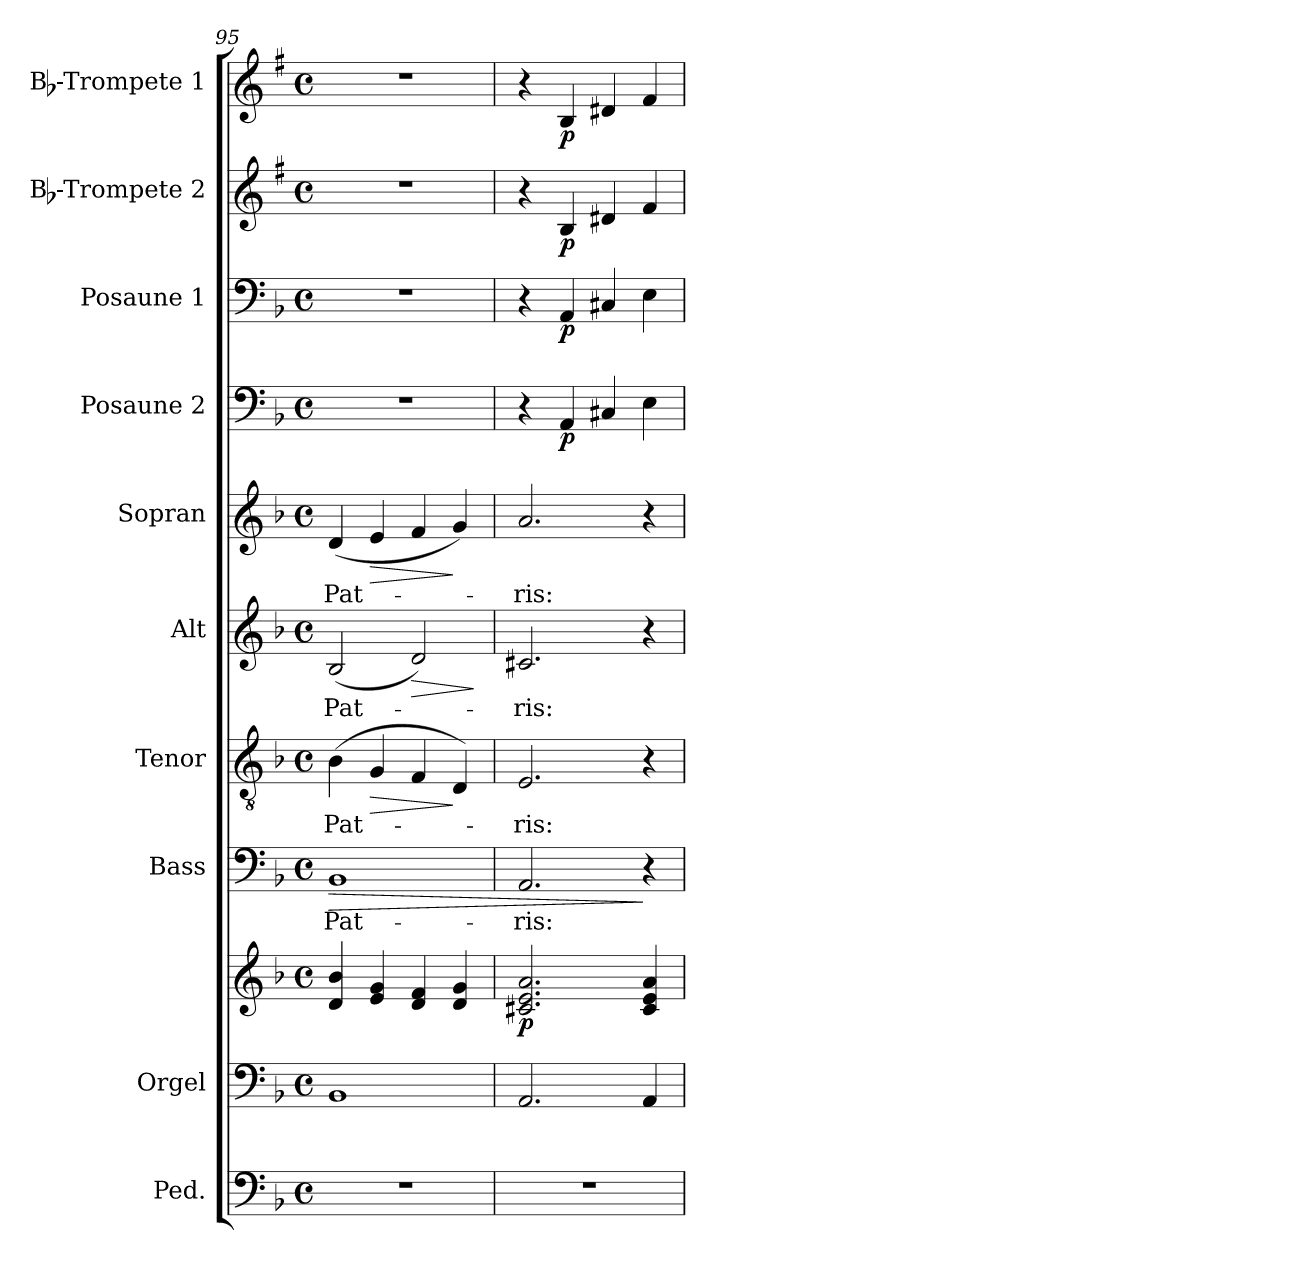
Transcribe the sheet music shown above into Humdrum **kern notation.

**kern	**kern	**kern	**dynam	**kern	**text	**dynam	**kern	**text	**dynam	**kern	**text	**dynam	**kern	**text	**dynam	**kern	**dynam	**kern	**dynam	**kern	**dynam	**kern	**dynam
*part10	*part9	*part9	*part9	*part8	*part8	*part8	*part7	*part7	*part7	*part6	*part6	*part6	*part5	*part5	*part5	*part4	*part4	*part3	*part3	*part2	*part2	*part1	*part1
*staff11	*staff10	*staff9	*staff9/10	*staff8	*staff8	*staff8	*staff7	*staff7	*staff7	*staff6	*staff6	*staff6	*staff5	*staff5	*staff5	*staff4	*staff4	*staff3	*staff3	*staff2	*staff2	*staff1	*staff1
*I"Ped.	*I"Orgel	*	*	*I"Bass	*	*	*I"Tenor	*	*	*I"Alt	*	*	*I"Sopran	*	*	*I"Posaune 2	*	*I"Posaune 1	*	*I"Bb-Trompete 2	*	*I"Bb-Trompete 1	*
*	*I'Org.	*	*	*I'B.	*	*	*I'T.	*	*	*I'A.	*	*	*I'S.	*	*	*I'Pos. 2	*	*I'Pos. 1	*	*I'Bb Trp. 2	*	*I'Bb Trp. 1	*
*clefF4	*clefF4	*clefG2	*	*clefF4	*	*	*clefGv2	*	*	*clefG2	*	*	*clefG2	*	*	*clefF4	*	*clefF4	*	*clefG2	*	*clefG2	*
*ITrd7c12	*	*	*	*	*	*	*	*	*	*	*	*	*	*	*	*	*	*	*	*ITrd1c2	*	*ITrd1c2	*
*k[b-]	*k[b-]	*k[b-]	*	*k[b-]	*	*	*k[b-]	*	*	*k[b-]	*	*	*k[b-]	*	*	*k[b-]	*	*k[b-]	*	*k[b-]	*	*k[b-]	*
*F:	*F:	*F:	*	*F:	*	*	*F:	*	*	*F:	*	*	*F:	*	*	*F:	*	*F:	*	*F:	*	*F:	*
*M4/4	*M4/4	*M4/4	*	*M4/4	*	*	*M4/4	*	*	*M4/4	*	*	*M4/4	*	*	*M4/4	*	*M4/4	*	*M4/4	*	*M4/4	*
*met(c)	*met(c)	*met(c)	*	*met(c)	*	*	*met(c)	*	*	*met(c)	*	*	*met(c)	*	*	*met(c)	*	*met(c)	*	*met(c)	*	*met(c)	*
=95	=95	=95	=95	=95	=95	=95	=95	=95	=95	=95	=95	=95	=95	=95	=95	=95	=95	=95	=95	=95	=95	=95	=95
!	!	!	!	!	!LO:LY:b	!LO:HP:b	!	!LO:LY:b	!	!	!LO:LY:b	!	!	!LO:LY:b	!	!	!	!	!	!	!	!	!
1r	1BB-	4d/ 4b-/	.	1BB-	Pat-	>	(<4B-\	Pat-	.	(<2B-/	Pat-	.	(<4d/	Pat-	.	1r	.	1r	.	1r	.	1r	.
!	!	!	!	!	!	!	!	!	!LO:HP:b	!	!	!	!	!	!LO:HP:b	!	!	!	!	!	!	!	!
.	.	4e/ 4g/	.	.	.	.	4G/	.	>	.	.	.	4e/	.	>	.	.	.	.	.	.	.	.
!	!	!	!	!	!	!	!	!	!	!	!	!LO:HP:b	!	!	!	!	!	!	!	!	!	!	!
.	.	4d/ 4f/	.	.	.	.	4F/	.	.	2d/)	.	>	4f/	.	.	.	.	.	.	.	.	.	.
.	.	4d/ 4g/	.	.	.	.	4D/)	.	]	.	.	.	4g/)	.	]	.	.	.	.	.	.	.	.
.	.	.	.	.	.	.	.	.	.	.	.	]	.	.	.	.	.	.	.	.	.	.	.
=96	=96	=96	=96	=96	=96	=96	=96	=96	=96	=96	=96	=96	=96	=96	=96	=96	=96	=96	=96	=96	=96	=96	=96
!	!	!	!LO:DY:b	!	!LO:LY:b	!	!	!LO:LY:b	!	!	!LO:LY:b	!	!	!LO:LY:b	!	!	!	!	!	!	!	!	!
1r	2.AA/	2.c#X/ 2.e/ 2.a/	p	2.AA/	-ris:	.	2.E/	-ris:	.	2.c#X/	-ris:	.	2.a/	-ris:	.	4r	.	4r	.	4r	.	4r	.
!	!	!	!	!	!	!	!	!	!	!	!	!	!	!	!	!	!LO:DY:b	!	!LO:DY:b	!	!LO:DY:b	!	!LO:DY:b
.	.	.	.	.	.	.	.	.	.	.	.	.	.	.	.	4AA/	p	4AA/	p	4A/	p	4A/	p
.	.	.	.	.	.	.	.	.	.	.	.	.	.	.	.	4C#X/	.	4C#X/	.	4c#X/	.	4c#X/	.
.	4AA/	4c#/ 4e/ 4a/	.	4r	.	]	4r	.	.	4r	.	.	4r	.	.	4E\	.	4E\	.	4e/	.	4e/	.
=	=	=	=	=	=	=	=	=	=	=	=	=	=	=	=	=	=	=	=	=	=	=	=
*-	*-	*-	*-	*-	*-	*-	*-	*-	*-	*-	*-	*-	*-	*-	*-	*-	*-	*-	*-	*-	*-	*-	*-
